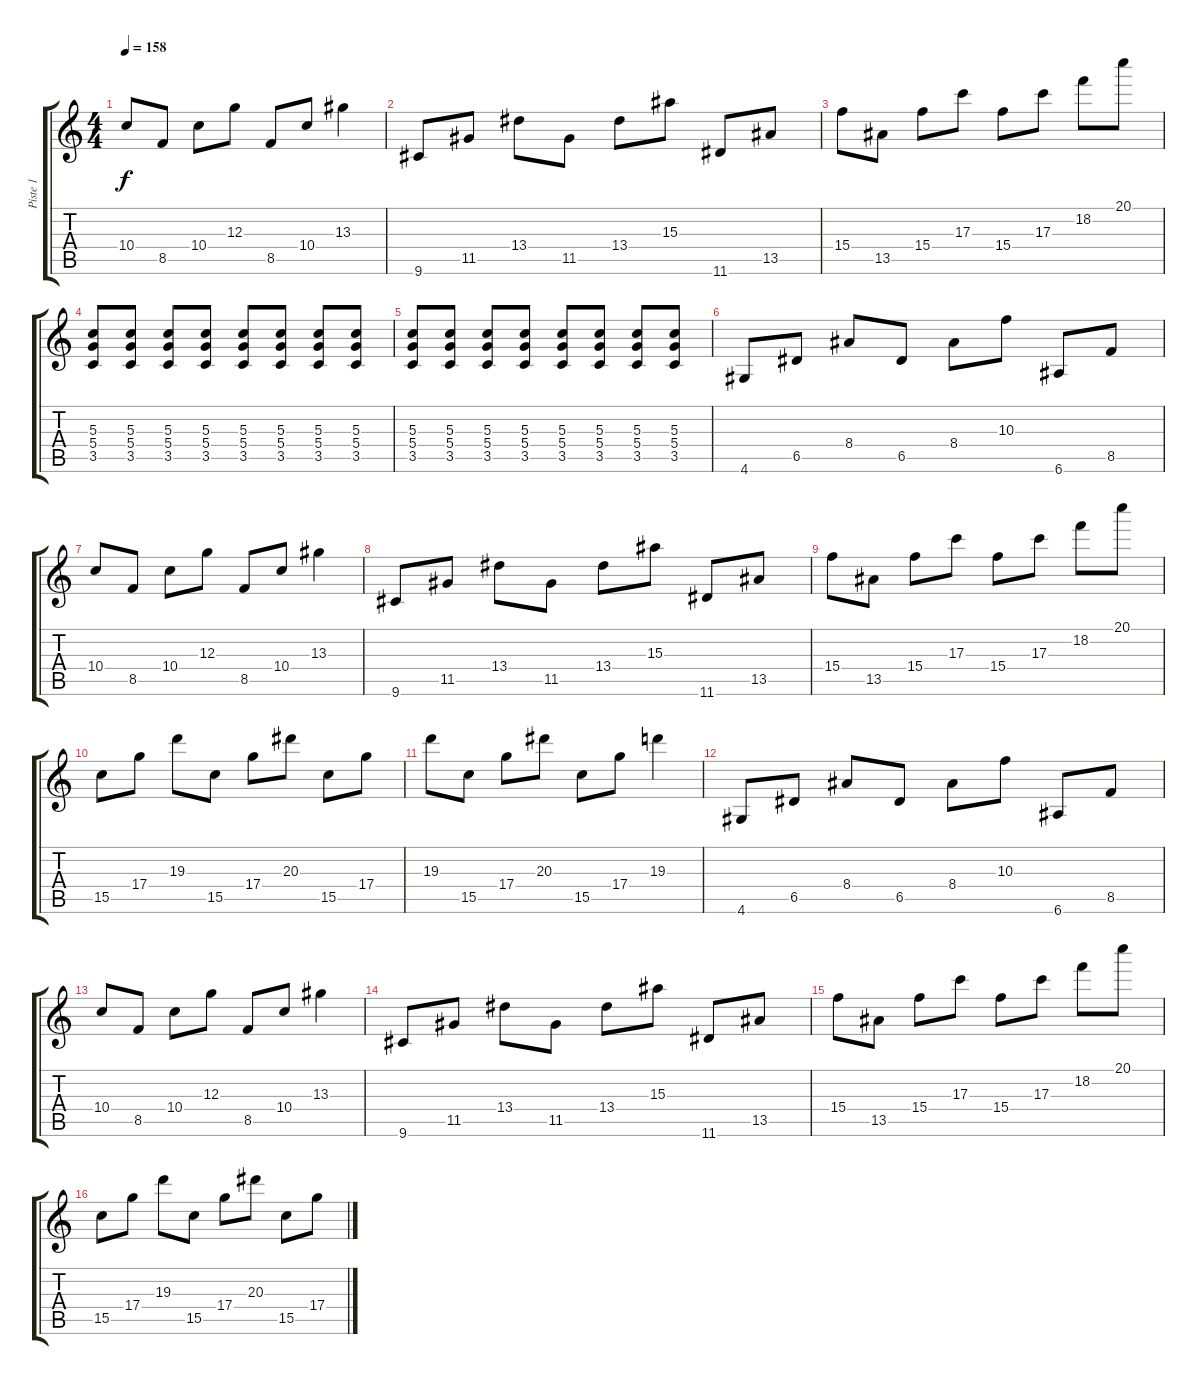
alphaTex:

\track ("Piste 1" "Piste 1") {instrument distortionguitar}
\staff {score tabs}
\tuning (E4 B3 G3 D3 A2 E2) {hide}
\ts (4 4)
\tempo 158
\clef g2
\ks c
10.4.8{dy f} 8.5.8 10.4.8 12.3.8 8.5.8 10.4.8 13.3.4 |
9.6.8 11.5.8 13.4.8 11.5.8 13.4.8 15.3.8 11.6.8 13.5.8 |
15.4.8 13.5.8 15.4.8 17.3.8 15.4.8 17.3.8 18.2.8 20.1.8 |
(5.3 5.4 3.5).8 (5.3 5.4 3.5).8 (5.3 5.4 3.5).8 (5.3 5.4 3.5).8 (5.3 5.4 3.5).8 (5.3 5.4 3.5).8 (5.3 5.4 3.5).8 (5.3 5.4 3.5).8 |
(5.3 5.4 3.5).8 (5.3 5.4 3.5).8 (5.3 5.4 3.5).8 (5.3 5.4 3.5).8 (5.3 5.4 3.5).8 (5.3 5.4 3.5).8 (5.3 5.4 3.5).8 (5.3 5.4 3.5).8 |
4.6.8 6.5.8 8.4.8 6.5.8 8.4.8 10.3.8 6.6.8 8.5.8 |
10.4.8 8.5.8 10.4.8 12.3.8 8.5.8 10.4.8 13.3.4 |
9.6.8 11.5.8 13.4.8 11.5.8 13.4.8 15.3.8 11.6.8 13.5.8 |
15.4.8 13.5.8 15.4.8 17.3.8 15.4.8 17.3.8 18.2.8 20.1.8 |
15.5.8 17.4.8 19.3.8 15.5.8 17.4.8 20.3.8 15.5.8 17.4.8 |
19.3.8 15.5.8 17.4.8 20.3.8 15.5.8 17.4.8 19.3.4 |
4.6.8 6.5.8 8.4.8 6.5.8 8.4.8 10.3.8 6.6.8 8.5.8 |
10.4.8 8.5.8 10.4.8 12.3.8 8.5.8 10.4.8 13.3.4 |
9.6.8 11.5.8 13.4.8 11.5.8 13.4.8 15.3.8 11.6.8 13.5.8 |
15.4.8 13.5.8 15.4.8 17.3.8 15.4.8 17.3.8 18.2.8 20.1.8 |
15.5.8 17.4.8 19.3.8 15.5.8 17.4.8 20.3.8 15.5.8 17.4.8
